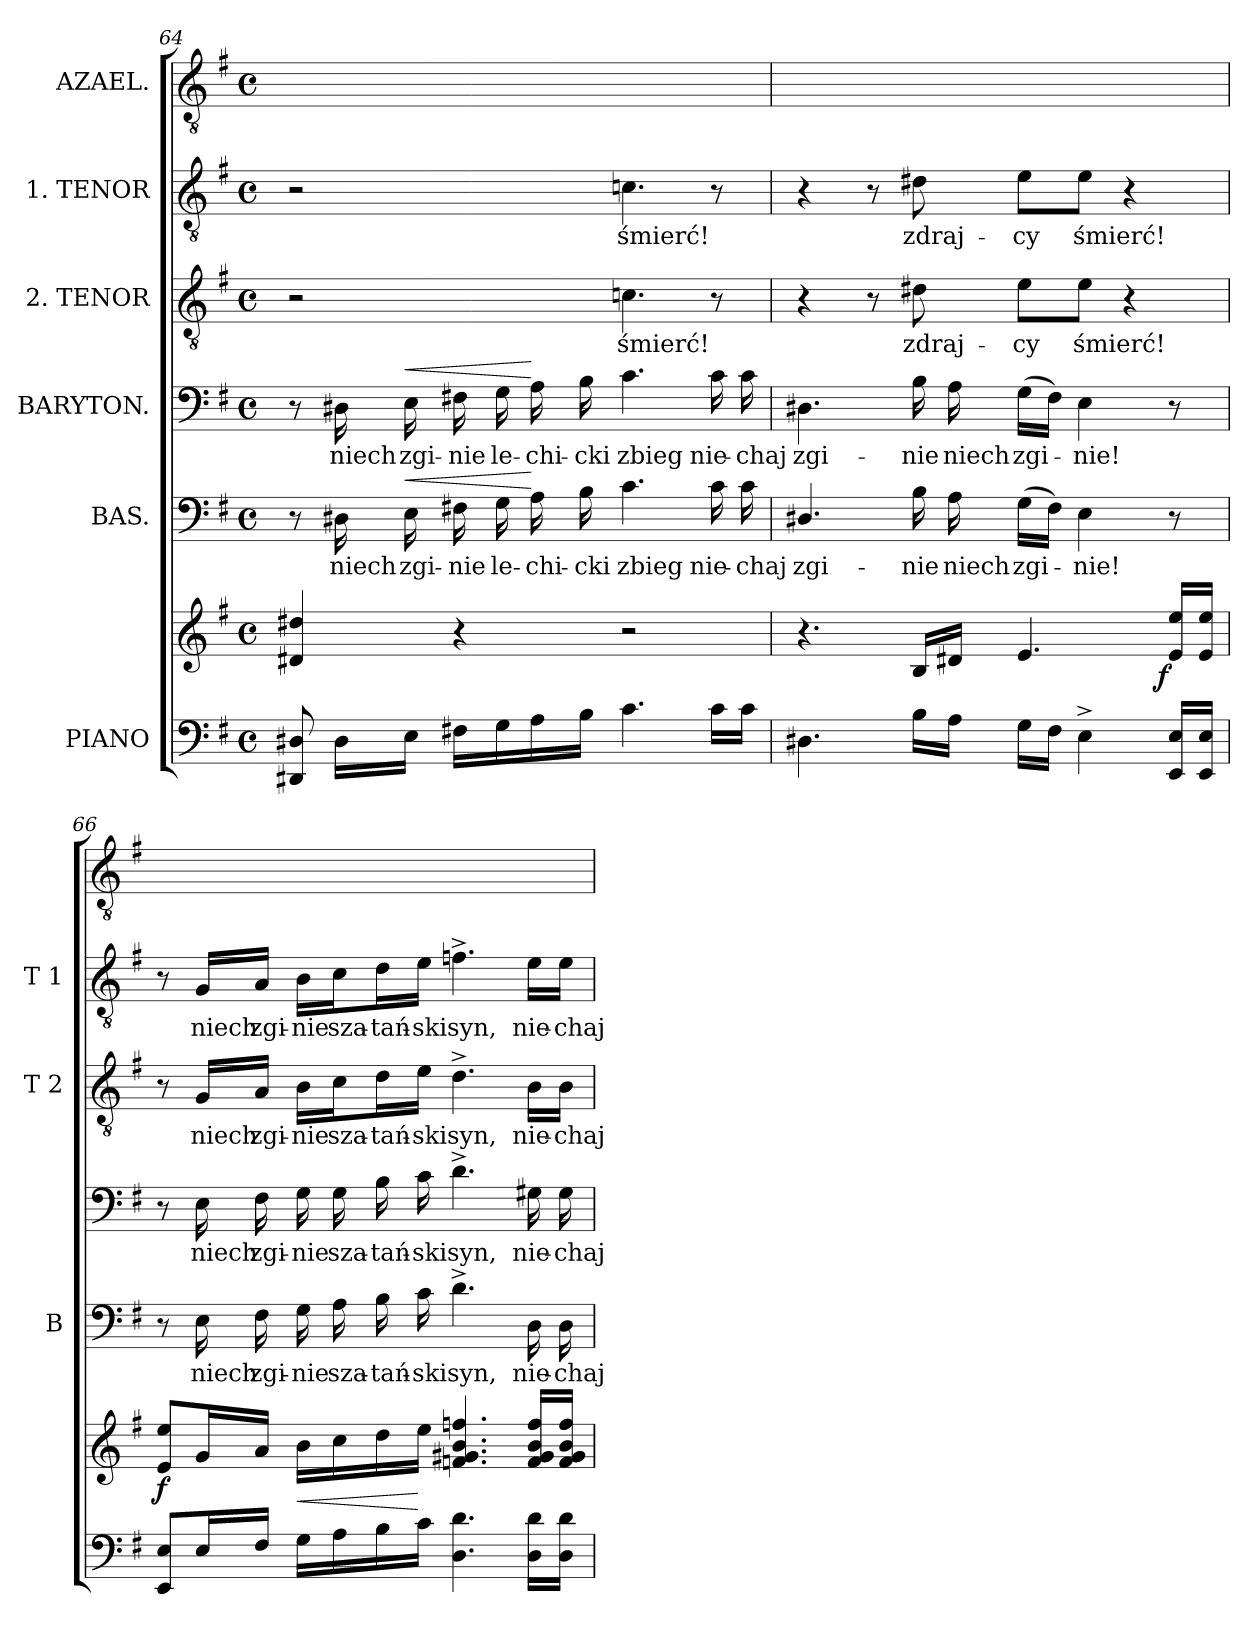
**kern	**kern	**dynam	**kern	**text	**dynam	**kern	**text	**dynam	**kern	**text	**kern	**text	**kern
*part6	*part6	*part6	*part5	*part5	*part5	*part4	*part4	*part4	*part3	*part3	*part2	*part2	*part1
*staff7	*staff6	*staff6/7	*staff5	*staff5	*staff5	*staff4	*staff4	*staff4	*staff3	*staff3	*staff2	*staff2	*staff1
*I"PIANO	*	*	*I"BAS.	*	*	*I"BARYTON.	*	*	*I"2. TENOR	*	*I"1. TENOR	*	*I"AZAEL.
*	*	*	*I'B	*	*	*	*	*	*I'T 2	*	*I'T 1	*	*
*clefF4	*clefG2	*	*clefF4	*	*	*clefF4	*	*	*clefGv2	*	*clefGv2	*	*clefGv2
*k[f#]	*k[f#]	*	*k[f#]	*	*	*k[f#]	*	*	*k[f#]	*	*k[f#]	*	*k[f#]
*M4/4	*M4/4	*	*M4/4	*	*	*M4/4	*	*	*M4/4	*	*M4/4	*	*M4/4
*met(c)	*met(c)	*	*met(c)	*	*	*met(c)	*	*	*met(c)	*	*met(c)	*	*met(c)
=64	=64	=64	=64	=64	=64	=64	=64	=64	=64	=64	=64	=64	=64
8DD#X/ 8D#X/	4d#X/ 4dd#X/	.	8r	.	.	8r	.	.	2r	.	2r	.	1ryy
16D#\LL	.	.	16D#X\	niech	.	16D#X\	niech	.	.	.	.	.	.
!	!	!	!	!	!LO:HP:a	!	!	!LO:HP:a	!	!	!	!	!
16E\JJ	.	.	16E\	zgi-	<	16E\	zgi-	<	.	.	.	.	.
16F#X\LL	4r	.	16F#X\	-nie	.	16F#X\	-nie	.	.	.	.	.	.
16G\	.	.	16G\	le-	.	16G\	le-	.	.	.	.	.	.
16A\	.	.	16A\	-chi-	[	16A\	-chi-	[	.	.	.	.	.
16B\JJ	.	.	16B\	-cki	.	16B\	-cki	.	.	.	.	.	.
4.c\	2r	.	4.c\	zbieg	.	4.c\	zbieg	.	4.cn\	śmierć!	4.cn\	śmierć!	.
16c\LL	.	.	16c\	nie-	.	16c\	nie-	.	8r	.	8r	.	.
16c\JJ	.	.	16c\	-chaj	.	16c\	-chaj	.	.	.	.	.	.
=65	=65	=65	=65	=65	=65	=65	=65	=65	=65	=65	=65	=65	=65
4.D#X\	4.r	.	4.D#X/	zgi-	.	4.D#X\	zgi-	.	4r	.	4r	.	1ryy
.	.	.	.	.	.	.	.	.	8r	.	8r	.	.
16B\LL	16B/LL	.	16B\	-nie	.	16B\	-nie	.	8d#X\	zdraj-	8d#X\	zdraj-	.
16A\JJ	16d#X/JJ	.	16A\	niech	.	16A\	niech	.	.	.	.	.	.
16G\LL	4.e/	.	(16G\LL	zgi-	.	(16G\LL	zgi-	.	8e\L	-cy	8e\L	-cy	.
16F#\JJ	.	.	16F#\JJ)	.	.	16F#\JJ)	.	.	.	.	.	.	.
4E^\	.	.	4E\	-nie!	.	4E\	-nie!	.	8e\J	śmierć!	8e\J	śmierć!	.
.	.	.	.	.	.	.	.	.	4r	.	4r	.	.
!	!	!LO:DY:b:rj	!	!	!	!	!	!	!	!	!	!	!
16EE/ 16E/LL	16e/ 16ee/LL	f	8r	.	.	8r	.	.	.	.	.	.	.
16EE/ 16E/JJ	16e/ 16ee/JJ	.	.	.	.	.	.	.	.	.	.	.	.
=66	=66	=66	=66	=66	=66	=66	=66	=66	=66	=66	=66	=66	=66
8EE/ 8E/L	8e/ 8ee/L	f	8r	.	.	8r	.	.	8r	.	8r	.	1ryy
16E/L	16g/L	.	16E\	niech	.	16E\	niech	.	16G/LL	niech	16G/LL	niech	.
16F#/JJ	16a/JJ	.	16F#\	zgi-	.	16F#\	zgi-	.	16A/JJ	zgi-	16A/JJ	zgi-	.
16G\LL	16b\LL	<	16G\	-nie	.	16G\	-nie	.	16B\LL	-nie	16B\LL	-nie	.
16A\	16cc\	.	16A\	sza-	.	16G\	sza-	.	16c\J	sza-	16c\J	sza-	.
16B\	16dd\	.	16B\	-tań-	.	16B\	-tań-	.	16d\L	-tań-	16d\L	-tań-	.
16c\JJ	16ee\JJ	[	16c\	-ski	.	16c\	-ski	.	16e\JJ	-ski	16e\JJ	-ski	.
4.D\ 4.d\	4.fn/ 4.g#X/ 4.b/ 4.ffn/	.	4.d^>\	syn,	.	4.d^>\	syn,	.	4.d^>\	syn,	4.fn^>\	syn,	.
16D\ 16d\LL	16f/ 16g#/ 16b/ 16ff/LL	.	16D\	nie-	.	16G#X\	nie-	.	16B\LL	nie-	16e\LL	nie-	.
16D\ 16d\JJ	16f/ 16g#/ 16b/ 16ff/JJ	.	16D\	-chaj	.	16G#\	-chaj	.	16B\JJ	-chaj	16e\JJ	-chaj	.
=	=	=	=	=	=	=	=	=	=	=	=	=	=
*-	*-	*-	*-	*-	*-	*-	*-	*-	*-	*-	*-	*-	*-
